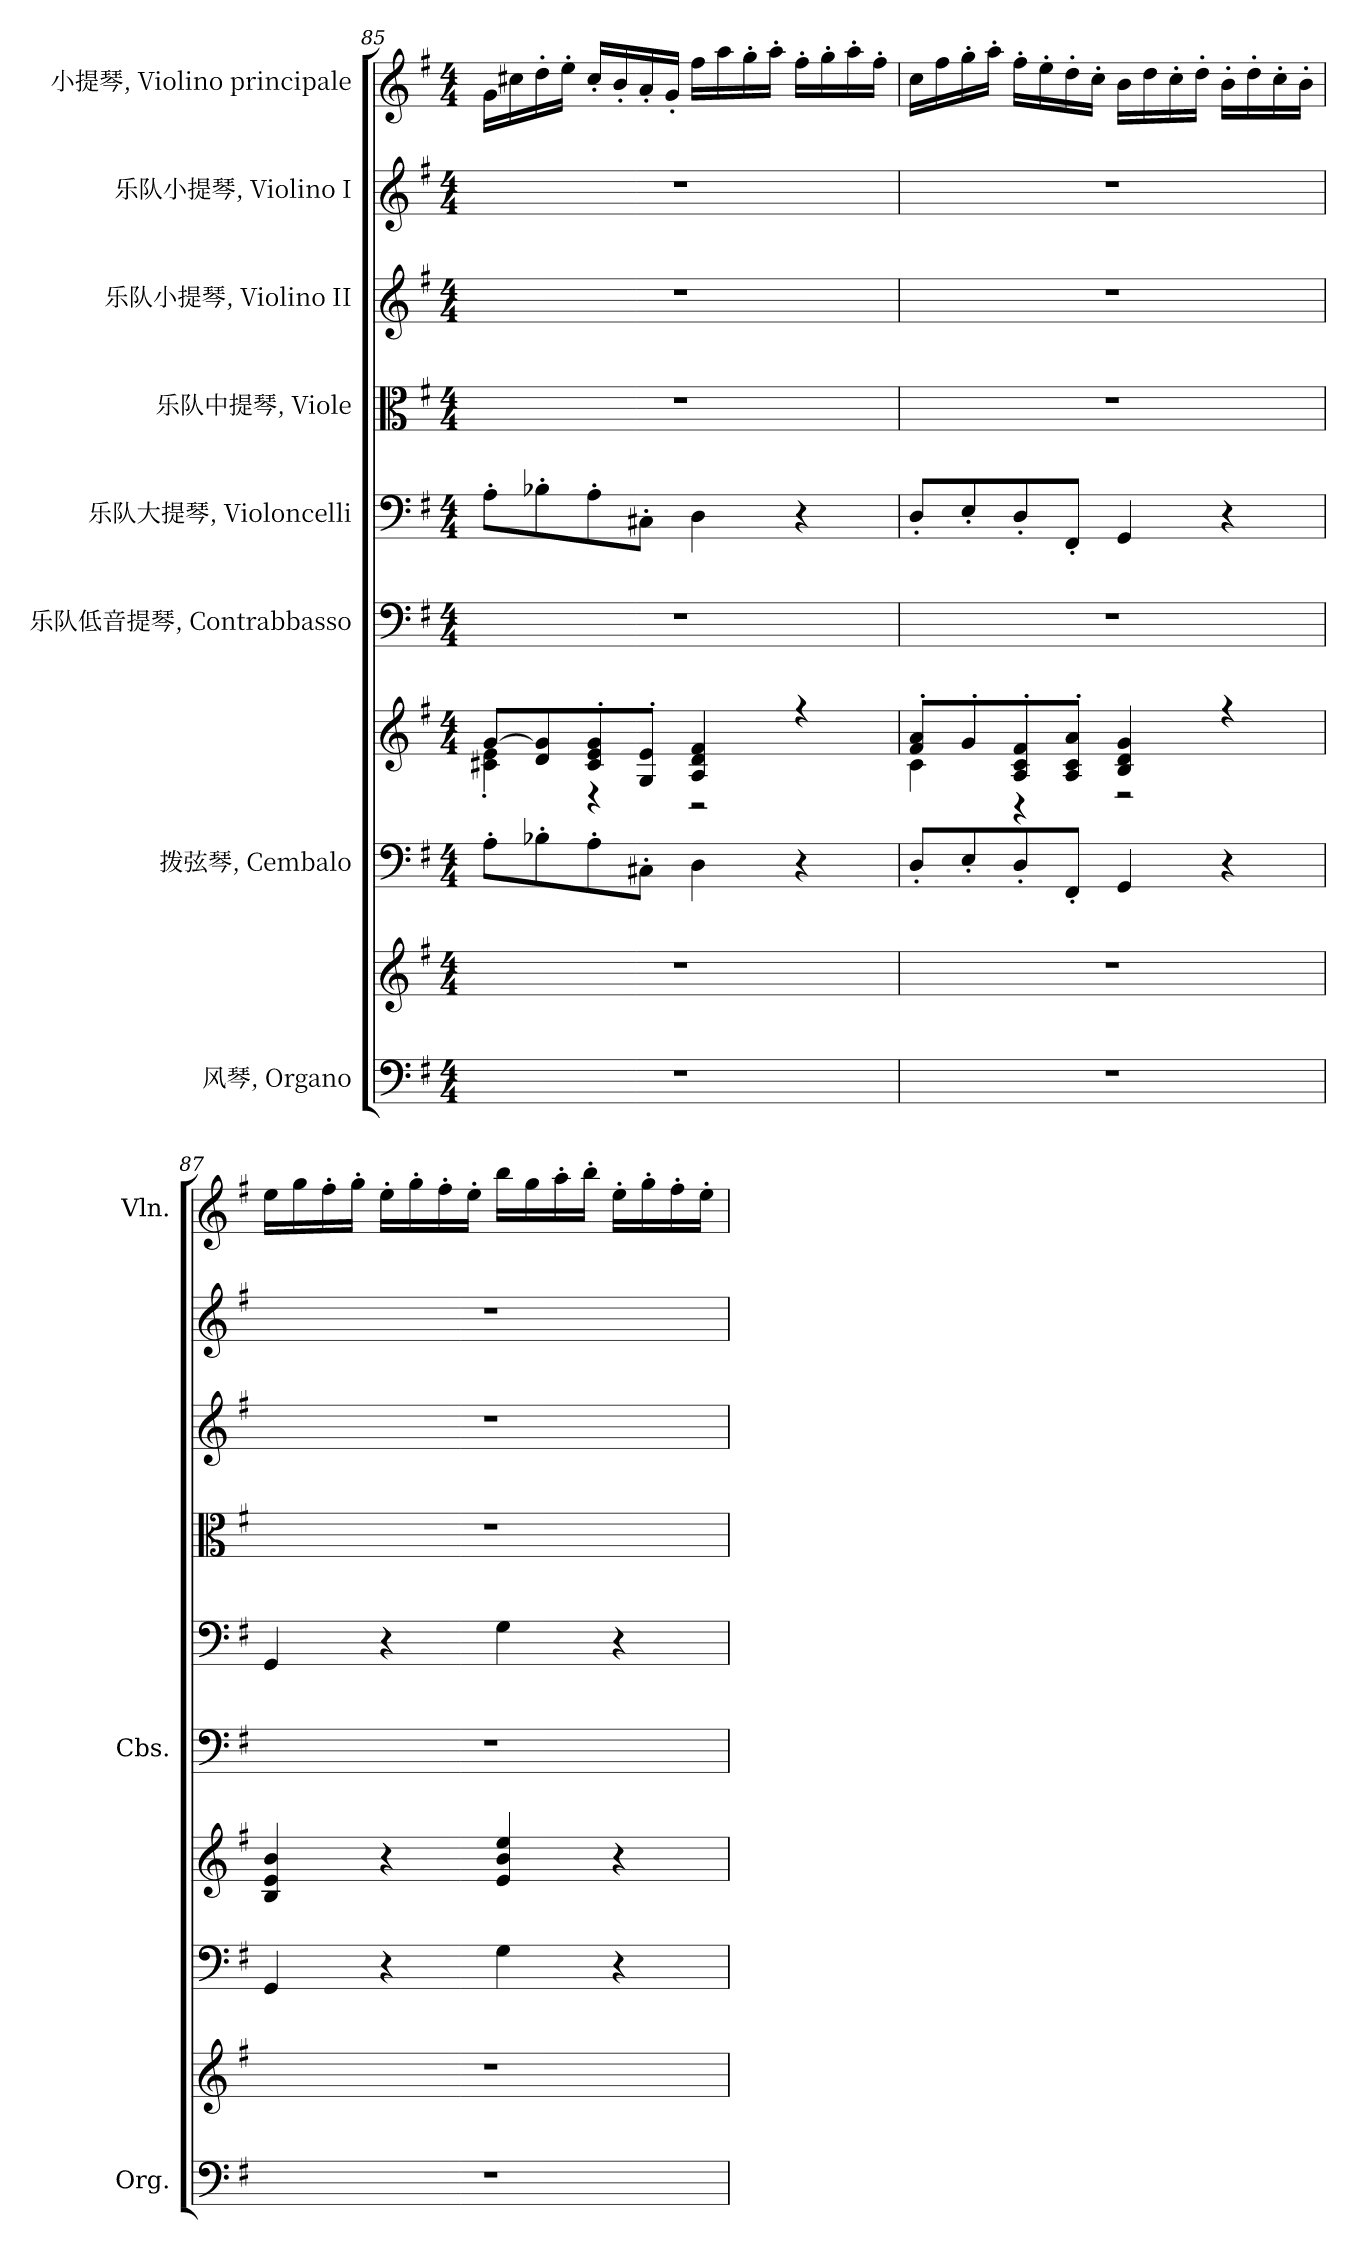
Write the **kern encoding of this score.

**kern	**kern	**kern	**kern	**kern	**kern	**kern	**kern	**kern	**kern
*part8	*part8	*part7	*part7	*part6	*part5	*part4	*part3	*part2	*part1
*staff10	*staff9	*staff8	*staff7	*staff6	*staff5	*staff4	*staff3	*staff2	*staff1
*I"风琴, Organo	*	*I"拨弦琴, Cembalo	*	*I"乐队低音提琴, Contrabbasso	*I"乐队大提琴, Violoncelli	*I"乐队中提琴, Viole	*I"乐队小提琴, Violino II	*I"乐队小提琴, Violino I	*I"小提琴, Violino principale
*I'Org.	*	*	*	*I'Cbs.	*	*	*	*	*I'Vln.
*clefF4	*clefG2	*clefF4	*clefG2	*clefF4	*clefF4	*clefC3	*clefG2	*clefG2	*clefG2
*	*	*	*	*ITrd7c12	*	*	*	*	*
*k[f#]	*k[f#]	*k[f#]	*k[f#]	*k[f#]	*k[f#]	*k[f#]	*k[f#]	*k[f#]	*k[f#]
*M4/4	*M4/4	*M4/4	*M4/4	*M4/4	*M4/4	*M4/4	*M4/4	*M4/4	*M4/4
=85	=85	=85	=85	=85	=85	=85	=85	=85	=85
*	*	*	*^	*	*	*	*	*	*
1r	1r	8A'\L	[8g/L	4c#X\' 4e\'	1r	8A'\L	1r	1r	1r	16g\LL
.	.	.	.	.	.	.	.	.	.	16cc#X\
.	.	8B-X'\	8d/ 8g/]	.	.	8B-X'\	.	.	.	16dd'\
.	.	.	.	.	.	.	.	.	.	16ee'\JJ
.	.	8A'\	8c#/' 8e/' 8g/'	4r	.	8A'\	.	.	.	16cc#'/LL
.	.	.	.	.	.	.	.	.	.	16b'/
.	.	8C#X'\J	8G/' 8e/'J	.	.	8C#X'\J	.	.	.	16a'/
.	.	.	.	.	.	.	.	.	.	16g'/JJ
.	.	4D\	4A/ 4d/ 4f#/	2r	.	4D\	.	.	.	16ff#\LL
.	.	.	.	.	.	.	.	.	.	16aa\
.	.	.	.	.	.	.	.	.	.	16gg'\
.	.	.	.	.	.	.	.	.	.	16aa'\JJ
.	.	4r	4r	.	.	4r	.	.	.	16ff#'\LL
.	.	.	.	.	.	.	.	.	.	16gg'\
.	.	.	.	.	.	.	.	.	.	16aa'\
.	.	.	.	.	.	.	.	.	.	16ff#'\JJ
!!LO:PB:g=z
=86	=86	=86	=86	=86	=86	=86	=86	=86	=86	=86
1r	1r	8D'/L	8f#/' 8a/'L	4c\	1r	8D'/L	1r	1r	1r	16cc\LL
.	.	.	.	.	.	.	.	.	.	16ff#\
.	.	8E'/	8g'/	.	.	8E'/	.	.	.	16gg'\
.	.	.	.	.	.	.	.	.	.	16aa'\JJ
.	.	8D'/	8A/' 8c/' 8f#/'	4r	.	8D'/	.	.	.	16ff#'\LL
.	.	.	.	.	.	.	.	.	.	16ee'\
.	.	8FF#'/J	8A/' 8c/' 8a/'J	.	.	8FF#'/J	.	.	.	16dd'\
.	.	.	.	.	.	.	.	.	.	16cc'\JJ
.	.	4GG/	4B/ 4d/ 4g/	2r	.	4GG/	.	.	.	16b\LL
.	.	.	.	.	.	.	.	.	.	16dd\
.	.	.	.	.	.	.	.	.	.	16cc'\
.	.	.	.	.	.	.	.	.	.	16dd'\JJ
.	.	4r	4r	.	.	4r	.	.	.	16b'\LL
.	.	.	.	.	.	.	.	.	.	16dd'\
.	.	.	.	.	.	.	.	.	.	16cc'\
.	.	.	.	.	.	.	.	.	.	16b'\JJ
*	*	*	*v	*v	*	*	*	*	*	*
=87	=87	=87	=87	=87	=87	=87	=87	=87	=87
1r	1r	4GG/	4B/ 4e/ 4b/	1r	4GG/	1r	1r	1r	16ee\LL
.	.	.	.	.	.	.	.	.	16gg\
.	.	.	.	.	.	.	.	.	16ff#'\
.	.	.	.	.	.	.	.	.	16gg'\JJ
.	.	4r	4r	.	4r	.	.	.	16ee'\LL
.	.	.	.	.	.	.	.	.	16gg'\
.	.	.	.	.	.	.	.	.	16ff#'\
.	.	.	.	.	.	.	.	.	16ee'\JJ
.	.	4G\	4e/ 4b/ 4ee/	.	4G\	.	.	.	16bb\LL
.	.	.	.	.	.	.	.	.	16gg\
.	.	.	.	.	.	.	.	.	16aa'\
.	.	.	.	.	.	.	.	.	16bb'\JJ
.	.	4r	4r	.	4r	.	.	.	16ee'\LL
.	.	.	.	.	.	.	.	.	16gg'\
.	.	.	.	.	.	.	.	.	16ff#'\
.	.	.	.	.	.	.	.	.	16ee'\JJ
=	=	=	=	=	=	=	=	=	=
*-	*-	*-	*-	*-	*-	*-	*-	*-	*-
